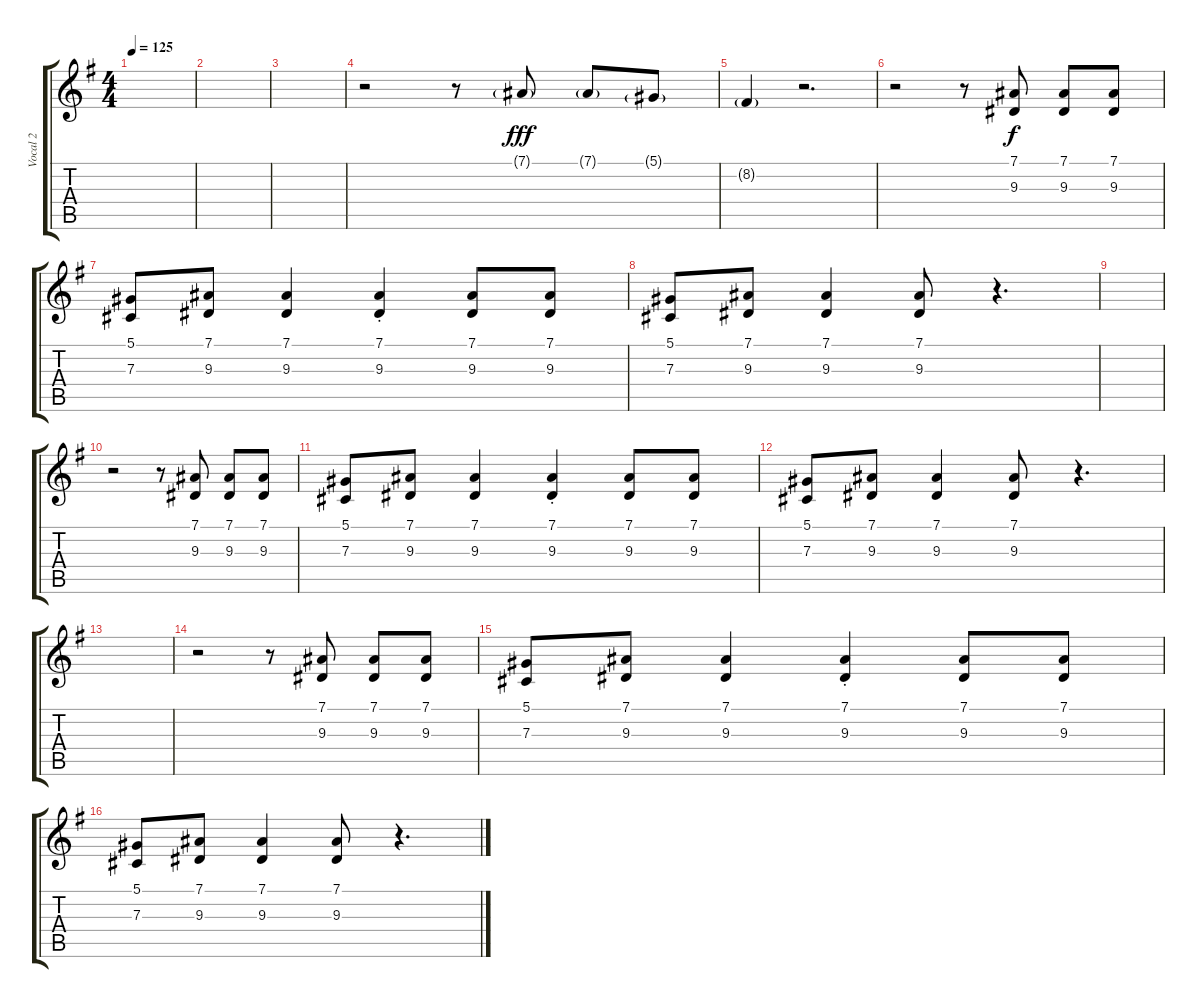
\track ("Vocal 2" "Vocal 2") {instrument tenorsax}
\staff {score tabs}
\tuning (Eb4 Bb3 Gb3 Db3 Ab2 Eb2) {hide}
\ts (4 4)
\tempo 125
\clef g2
\ks eminor
|
|
|
r.2 r.8 7.1{g}.8{dy fff volume 16 balance 2} 7.1{g}.8 5.1{g}.8 |
8.2{g}.4 r.2{d} |
r.2{volume 14 balance 8} r.8 (7.1 9.3).8{dy f} (7.1 9.3).8 (7.1 9.3).8 |
(5.1 7.3).8 (7.1 9.3).8 (7.1 9.3).4 (7.1{st} 9.3{st}).4 (7.1 9.3).8 (7.1 9.3).8 |
(5.1 7.3).8 (7.1 9.3).8 (7.1 9.3).4 (7.1 9.3).8 r.4{d} |
|
r.2 r.8 (7.1 9.3).8 (7.1 9.3).8 (7.1 9.3).8 |
(5.1 7.3).8 (7.1 9.3).8 (7.1 9.3).4 (7.1{st} 9.3{st}).4 (7.1 9.3).8 (7.1 9.3).8 |
(5.1 7.3).8 (7.1 9.3).8 (7.1 9.3).4 (7.1 9.3).8 r.4{d} |
|
r.2 r.8 (7.1 9.3).8 (7.1 9.3).8 (7.1 9.3).8 |
(5.1 7.3).8 (7.1 9.3).8 (7.1 9.3).4 (7.1{st} 9.3{st}).4 (7.1 9.3).8 (7.1 9.3).8 |
(5.1 7.3).8 (7.1 9.3).8 (7.1 9.3).4 (7.1 9.3).8 r.4{d}
